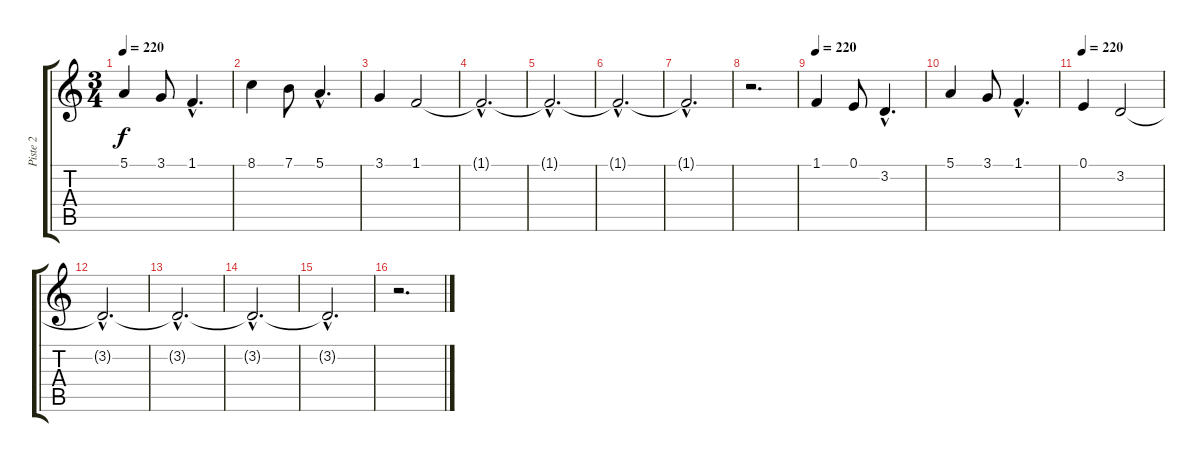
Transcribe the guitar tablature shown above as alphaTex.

\track ("Piste 2" "Piste 2") {instrument flute}
\staff {score tabs}
\tuning (E4 B3 G3 D3 A2 E2) {hide}
\ts (3 4)
\tempo 220
\clef g2
\ks c
5.1.4{dy f} 3.1.8 1.1{hac}.4{d} |
8.1.4 7.1.8 5.1{hac}.4{d} |
3.1.4 1.1.2 |
1.1{hac t}.2{d} |
1.1{hac t}.2{d} |
1.1{hac t}.2{d} |
1.1{hac t}.2{d} |
r.2{d} |
\tempo 220
1.1.4 0.1.8 3.2{hac}.4{d} |
5.1.4 3.1.8 1.1{hac}.4{d} |
\tempo 220
0.1.4 3.2.2 |
3.2{hac t}.2{d} |
3.2{hac t}.2{d} |
3.2{hac t}.2{d} |
3.2{hac t}.2{d} |
r.2{d}
